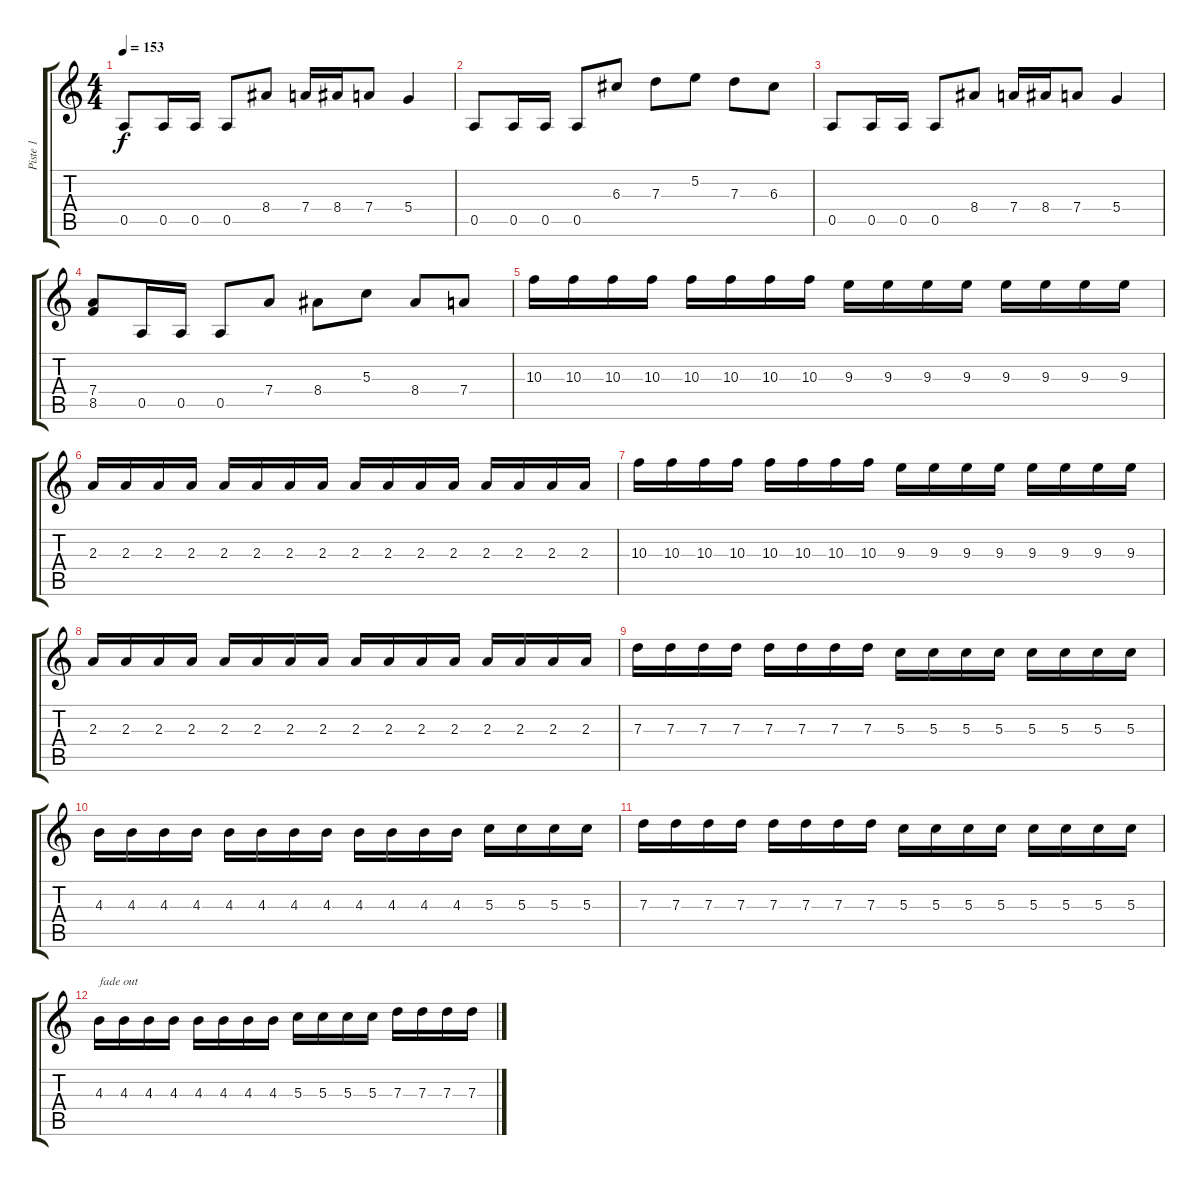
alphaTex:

\track ("Piste 1" "Piste 1") {instrument distortionguitar}
\staff {score tabs}
\tuning (E4 B3 G3 D3 A2 E2) {hide}
\ts (4 4)
\tempo 153
\clef g2
\ks c
0.5.8{dy f} 0.5.16 0.5.16 0.5.8 8.4.8 7.4.16 8.4.16 7.4.8 5.4.4 |
0.5.8 0.5.16 0.5.16 0.5.8 6.3.8 7.3.8 5.2.8 7.3.8 6.3.8 |
0.5.8 0.5.16 0.5.16 0.5.8 8.4.8 7.4.16 8.4.16 7.4.8 5.4.4 |
(7.4 8.5).8 0.5.16 0.5.16 0.5.8 7.4.8 8.4.8 5.3.8 8.4.8 7.4.8 |
10.3.16 10.3.16 10.3.16 10.3.16 10.3.16 10.3.16 10.3.16 10.3.16 9.3.16 9.3.16 9.3.16 9.3.16 9.3.16 9.3.16 9.3.16 9.3.16 |
2.3.16 2.3.16 2.3.16 2.3.16 2.3.16 2.3.16 2.3.16 2.3.16 2.3.16 2.3.16 2.3.16 2.3.16 2.3.16 2.3.16 2.3.16 2.3.16 |
10.3.16 10.3.16 10.3.16 10.3.16 10.3.16 10.3.16 10.3.16 10.3.16 9.3.16 9.3.16 9.3.16 9.3.16 9.3.16 9.3.16 9.3.16 9.3.16 |
2.3.16 2.3.16 2.3.16 2.3.16 2.3.16 2.3.16 2.3.16 2.3.16 2.3.16 2.3.16 2.3.16 2.3.16 2.3.16 2.3.16 2.3.16 2.3.16 |
7.3.16 7.3.16 7.3.16 7.3.16 7.3.16 7.3.16 7.3.16 7.3.16 5.3.16 5.3.16 5.3.16 5.3.16 5.3.16 5.3.16 5.3.16 5.3.16 |
4.3.16 4.3.16 4.3.16 4.3.16 4.3.16 4.3.16 4.3.16 4.3.16 4.3.16 4.3.16 4.3.16 4.3.16 5.3.16 5.3.16 5.3.16 5.3.16 |
7.3.16 7.3.16 7.3.16 7.3.16 7.3.16 7.3.16 7.3.16 7.3.16 5.3.16 5.3.16 5.3.16 5.3.16 5.3.16 5.3.16 5.3.16 5.3.16 |
4.3.16{txt "fade out"} 4.3.16 4.3.16 4.3.16 4.3.16 4.3.16 4.3.16 4.3.16 5.3.16 5.3.16 5.3.16 5.3.16 7.3.16 7.3.16 7.3.16 7.3.16
